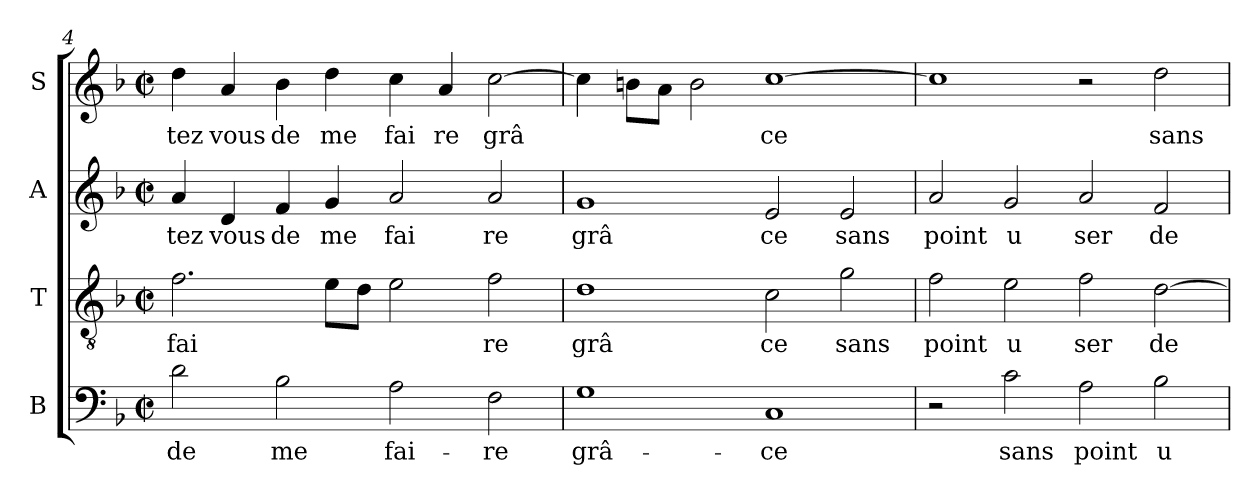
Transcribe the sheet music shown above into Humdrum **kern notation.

**kern	**text	**kern	**text	**kern	**text	**kern	**text
*part4	*part4	*part3	*part3	*part2	*part2	*part1	*part1
*staff4	*staff4	*staff3	*staff3	*staff2	*staff2	*staff1	*staff1
*I"B	*	*I"T	*	*I"A	*	*I"S	*
!!LO:LB:g=z
*clefF4	*	*clefGv2	*	*clefG2	*	*clefG2	*
*k[b-]	*	*k[b-]	*	*k[b-]	*	*k[b-]	*
*F:	*	*F:	*	*F:	*	*F:	*
*M2/2	*	*M2/2	*	*M2/2	*	*M2/2	*
*met(c|)	*	*met(c|)	*	*met(c|)	*	*met(c|)	*
=4	=4	=4	=4	=4	=4	=4	=4
!	!LO:LY:b:cj	!	!LO:LY:b:cj	!	!LO:LY:b:cj	!	!LO:LY:b:cj
2d\	de	2.f\	fai	4a/	-tez	4dd\	tez
!	!	!	!	!	!LO:LY:b:cj	!	!LO:LY:b:cj
.	.	.	.	4d/	vous	4a/	vous
!	!LO:LY:b:cj	!	!	!	!LO:LY:b:cj	!	!LO:LY:b:cj
2B-\	me	.	.	4f/	de	4b-\	de
!	!	!	!LO:LY:b:cj	!	!LO:LY:b:cj	!	!LO:LY:b:cj
.	.	8e\L	.	4g/	me	4dd\	me
!	!	!	!LO:LY:b:cj	!	!	!	!
.	.	8d\J	.	.	.	.	.
!	!LO:LY:b:cj	!	!LO:LY:b:cj	!	!LO:LY:b:cj	!	!LO:LY:b:cj
2A\	fai-	2e\	.	2a/	fai	4cc\	fai
!	!	!	!	!	!	!	!LO:LY:b:cj
.	.	.	.	.	.	4a/	re
!	!LO:LY:b:cj	!	!LO:LY:b:cj	!	!LO:LY:b:cj	!	!LO:LY:b:cj
2F\	-re	2f\	re	2a/	re	[>2cc\	grâ
=5	=5	=5	=5	=5	=5	=5	=5
!	!LO:LY:b:cj	!	!LO:LY:b:cj	!	!LO:LY:b:cj	!	!LO:LY:b:cj
1G	grâ-	1d	grâ	1g	grâ	4cc\]	.
!	!	!	!	!	!	!	!LO:LY:b:cj
.	.	.	.	.	.	8b\L	.
!	!	!	!	!	!	!	!LO:LY:b:cj
.	.	.	.	.	.	8a\J	.
!	!	!	!	!	!	!	!LO:LY:b:cj
.	.	.	.	.	.	2b\	.
!	!LO:LY:b:cj	!	!LO:LY:b:cj	!	!LO:LY:b:cj	!	!LO:LY:b:cj
1C	-ce	2c\	ce	2e/	ce	[>1cc	ce
!	!	!	!LO:LY:b:cj	!	!LO:LY:b:cj	!	!
.	.	2g\	sans	2e/	sans	.	.
=6	=6	=6	=6	=6	=6	=6	=6
!	!	!	!LO:LY:b:cj	!	!LO:LY:b:cj	!	!LO:LY:b:cj
2r	.	2f\	point	2a/	point	1cc]	.
!	!LO:LY:b:cj	!	!LO:LY:b:cj	!	!LO:LY:b:cj	!	!
2c\	sans	2e\	u	2g/	u	.	.
!	!LO:LY:b:cj	!	!LO:LY:b:cj	!	!LO:LY:b:cj	!	!
2A\	point	2f\	ser	2a/	ser	2r	.
!	!LO:LY:b:cj	!	!LO:LY:b:cj	!	!LO:LY:b:cj	!	!LO:LY:b:cj
2B-\	u-	[>2d\	de	2f/	de	2dd\	sans
=	=	=	=	=	=	=	=
*-	*-	*-	*-	*-	*-	*-	*-
